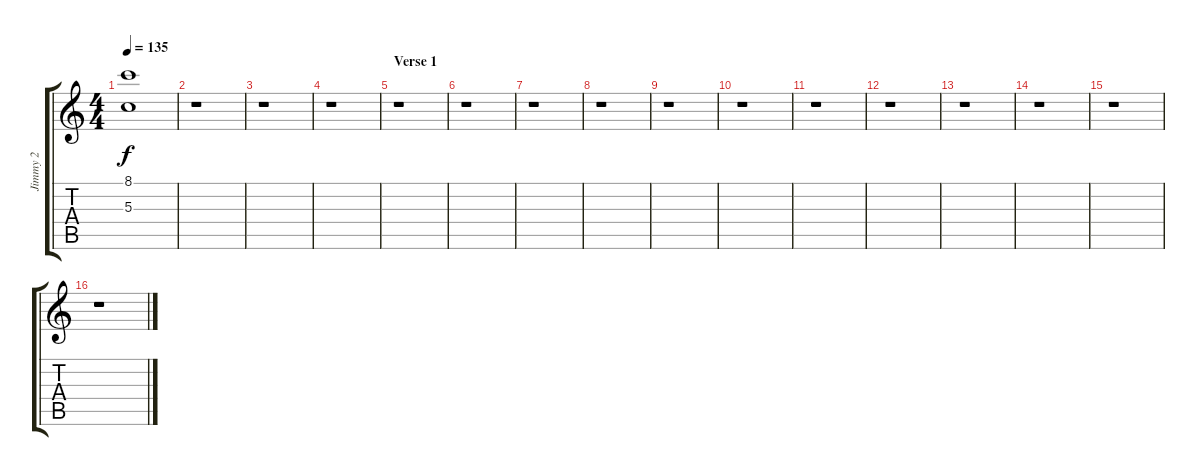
\track ("Jimmy 2" "Jimmy 2") {instrument overdrivenguitar}
\staff {score tabs}
\tuning (E4 B3 G3 D3 A2 E2) {hide}
\ts (4 4)
\tempo 135
\clef g2
\ks c
(8.1 5.3).1{dy f} |
r.1 |
r.1 |
r.1 |
\section ("" "Verse 1")
r.1 |
r.1 |
r.1 |
r.1 |
r.1 |
r.1 |
r.1 |
r.1 |
r.1 |
r.1 |
r.1 |
r.1
